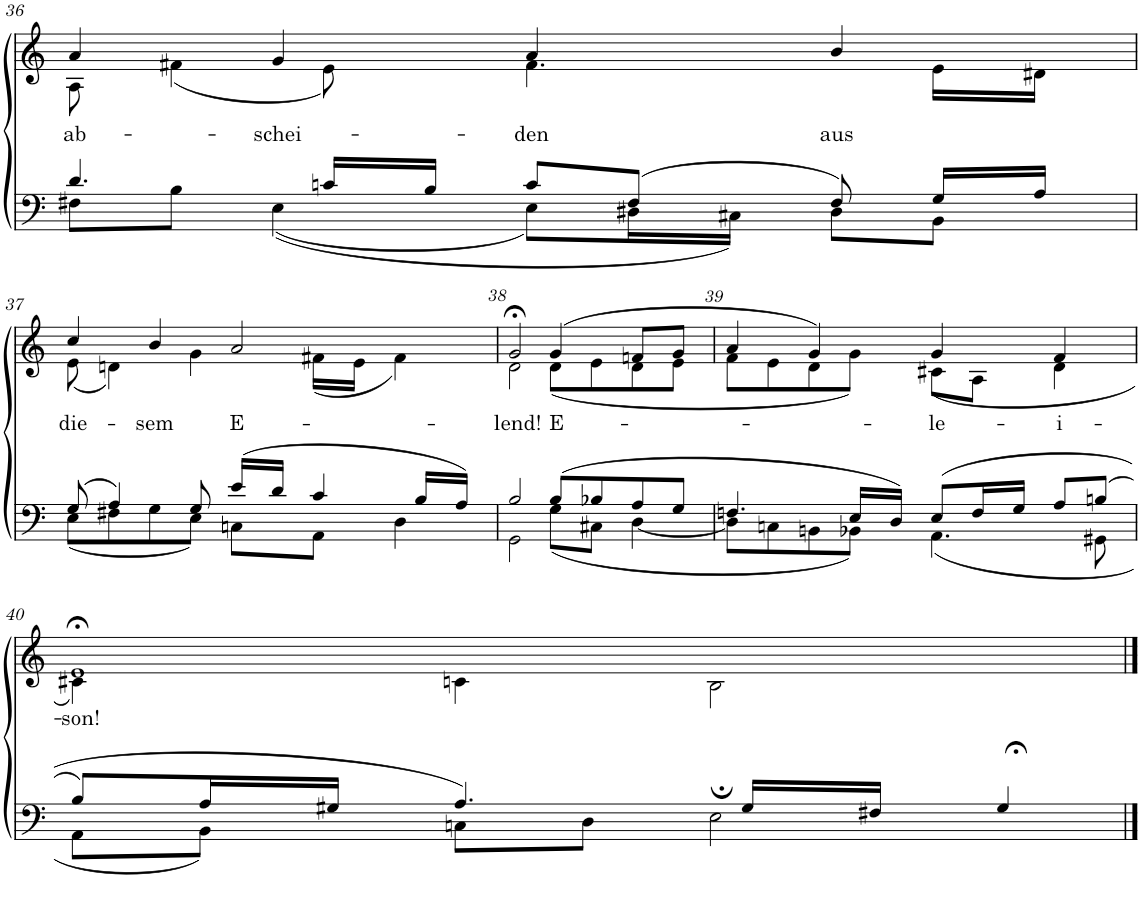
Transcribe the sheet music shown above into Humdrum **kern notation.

**kern	**kern	**text
*part2	*part1	*part1
*staff2	*staff1	*staff1
*I"Tenor/Bass	*I"Soprano/Alto	*
!!LO:PB:g=z
*clefF4	*clefG2	*
*k[]	*k[]	*
*M4/4	*M4/4	*
*met(c)	*met(c)	*
=36	=36	=36
*^	*	*
!	!	!	!LO:LY:b
*	*	*^	*
4.d/	8F#X\L	4a/	8A\	ab-
.	8B\J	.	(4f#X\	.
!	!	!	!	!LO:LY:b
.	((4E\	4g/	.	-schei-
16cn/LL	.	.	8e\)	.
16B/JJ	.	.	.	.
!	!	!	!	!LO:LY:b
8c/L	8E\L)	4a/	4.f#\	-den
(8F#/J	16D#X\L	.	.	.
.	16C#X\JJ)	.	.	.
!	!	!	!	!LO:LY:b
8F#/)	8D#\L	4b/	.	aus
16G/LL	8BB\J	.	16e\LL	.
16A/JJ	.	.	16d#X\JJ	.
!!LO:LB:g=z	!!
=37	=37	=37	=37	=37
!	!	!	!	!LO:LY:b
(8G/	(8E\L	4cc/	(8e\	die-
4A/)	8F#X\	.	4dn\)	.
!	!	!	!	!LO:LY:b
.	8G\	4b/	.	-sem
8G/	8E\J)	.	4g\	.
!	!	!	!	!LO:LY:b
(16e/LL	8Cn\L	2a/	.	E-
16d/JJ	.	.	.	.
4c/	8AA\J	.	(16f#X\LL	.
.	.	.	16e\JJ	.
.	4D\	.	4f#\)	.
16B/LL	.	.	.	.
16A/JJ)	.	.	.	.
=38	=38	=38	=38	=38
!	!	!	!	!LO:LY:b
2B/	2GG\	2g;<,/	2d\	-lend!
!	!	!	!	!LO:LY:b
(8B/L	(8G\L	(4g/	(8d\L	E-
8B-X/	8C#X\J	.	8e\	.
8A/	[4D\	8fn/L	8d\	.
8G/J	.	8g/J	8e\J	.
=39	=39	=39	=39	=39
4.Fn/	8D\L]	4a/	8f\L	.
.	8Cn\	.	8e\	.
.	8BBn\	4g/)	8d\	.
16E/LL	8BB-X\J)	.	8g\J)	.
16D/JJ)	.	.	.	.
!	!	!	!	!LO:LY:b
(8E/L	(4.AA\	4g/	(8c#X\L	-le-
16F/L	.	.	8A\J	.
16G/JJ	.	.	.	.
!	!	!	!	!LO:LY:b
8A/L	.	4f/	4d\	-i-
(8Bn/J	8GG#X\	.	.	.
!!LO:LB:g=z	!!
=40	=40	=40	=40	=40
!	!	!	!	!LO:LY:b
8B/L)	8AA\L	1e;<	4c#X\)	-son!
16A/L	8BB\J)	.	.	.
16G#X/JJ	.	.	.	.
4.A/)	8Cn\L	.	4cn\	.
.	8D\J	.	.	.
.	2E\	.	2B;\	.
16G#/LL	.	.	.	.
16F#X/JJ	.	.	.	.
4G#;</	.	.	.	.
*v	*v	*	*	*
*	*v	*v	*
==	==	==
*-	*-	*-
